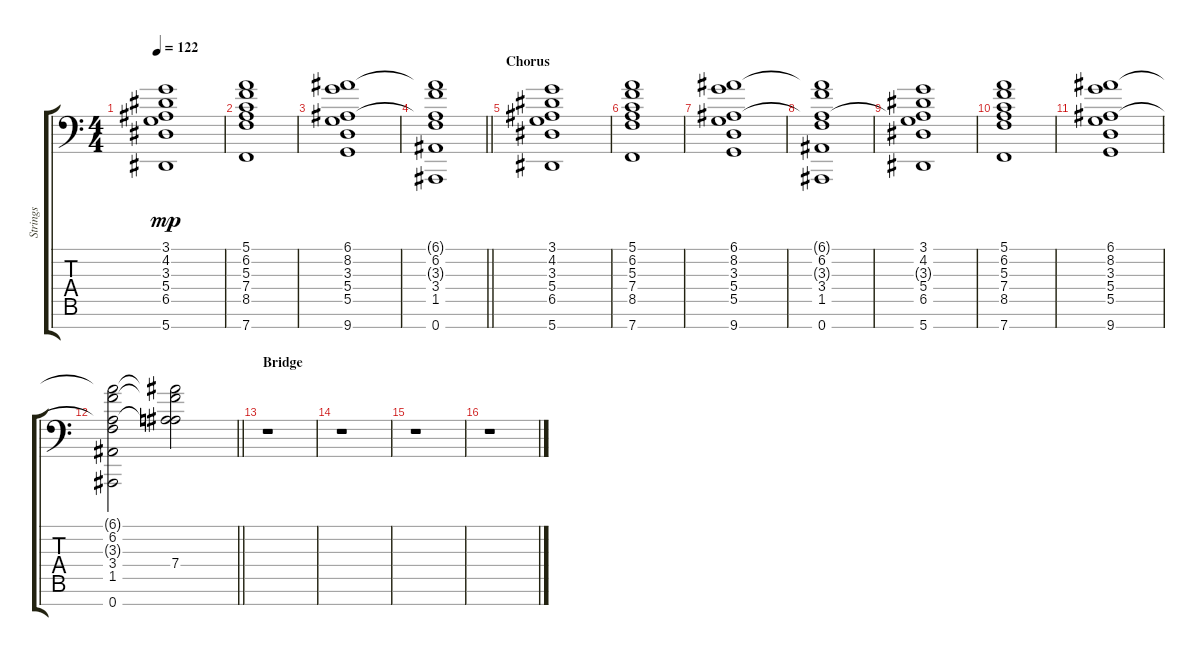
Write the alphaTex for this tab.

\track ("Strings" "Strings") {instrument stringensemble1}
\staff {score tabs}
\tuning (E4 B3 G3 D3 A2 E2 Bb1) {hide}
\ts (4 4)
\tempo 122
\clef f4
\ks c
(3.1 4.2 3.3{t} 5.4 6.5 5.7).1{dy mp} |
(5.1 6.2 5.3 7.4 8.5 7.7).1 |
(6.1 8.2 3.3 5.4 5.5 9.7).1 |
\barLineRight lightlight
(6.1{t} 6.2 3.3{t} 3.4 1.5 0.7).1 |
\section ("" "Chorus")
(3.1 4.2 3.3 5.4 6.5 5.7).1 |
(5.1 6.2 5.3 7.4 8.5 7.7).1 |
(6.1 8.2 3.3 5.4 5.5 9.7).1 |
(6.1{t} 6.2 3.3{t} 3.4 1.5 0.7).1 |
(3.1 4.2 3.3{t} 5.4 6.5 5.7).1 |
(5.1 6.2 5.3 7.4 8.5 7.7).1 |
(6.1 8.2 3.3 5.4 5.5 9.7).1 |
\barLineRight lightlight
(6.1{t} 6.2 3.3{t} 3.4 1.5 0.7).2{volume 4} (6.1{t} 6.2{t} 3.3{t} 7.4).2 |
\section ("" "Bridge")
r.1 |
r.1{volume 11} |
r.1 |
r.1
